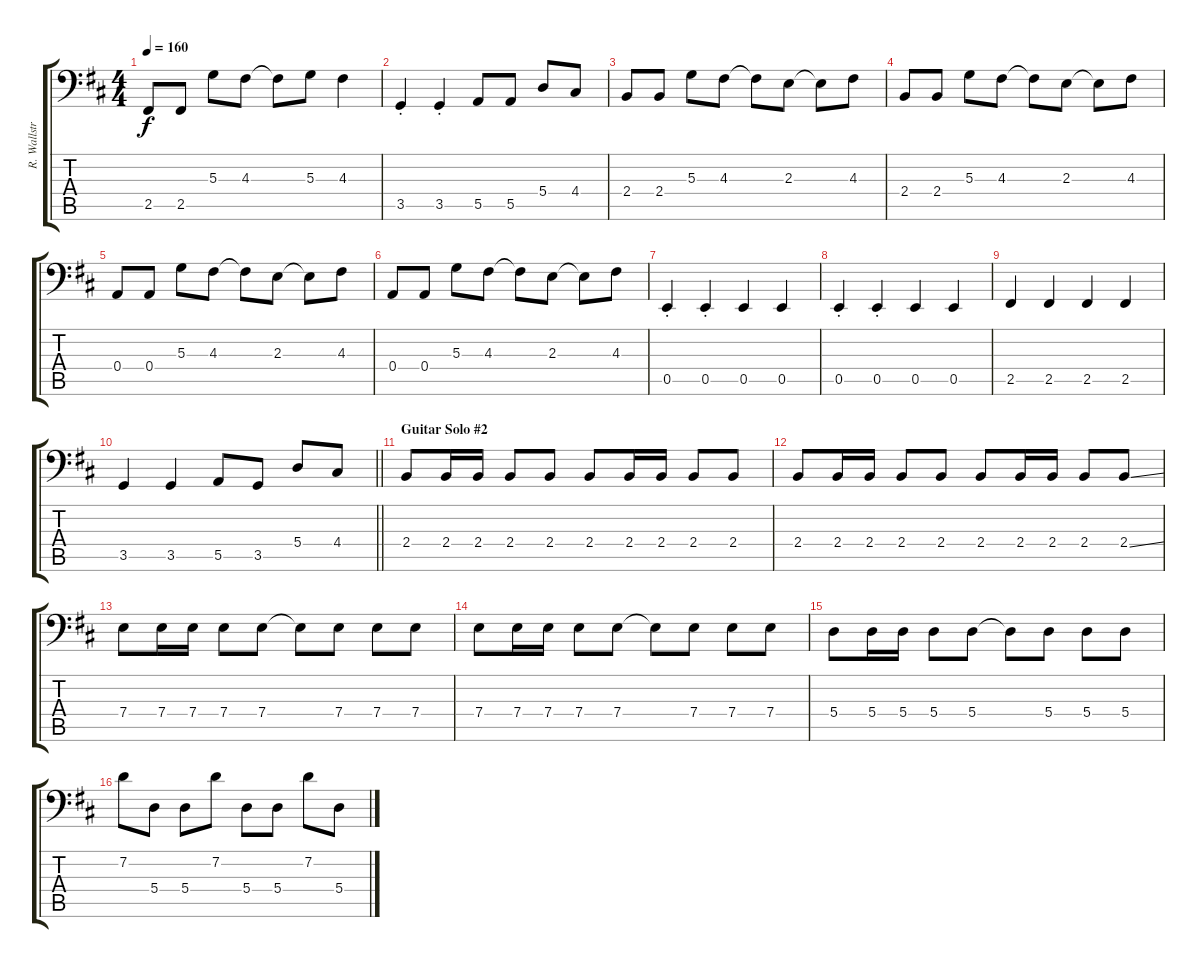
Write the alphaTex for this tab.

\track ("R. Wallström (Bass)" "R. Wallstr") {instrument electricbassfinger}
\staff {score tabs}
\tuning (C3 G2 D2 A1 E1 B0) {hide}
\ts (4 4)
\tempo 160
\clef f4
\ks bminor
2.5.8{dy f} 2.5.8 5.3.8 4.3.8 4.3{t}.8 5.3.8 4.3.4 |
3.5{st}.4 3.5{st}.4 5.5.8 5.5.8 5.4.8 4.4.8 |
2.4.8 2.4.8 5.3.8 4.3.8 4.3{t}.8 2.3.8 2.3{t}.8 4.3.8 |
2.4.8 2.4.8 5.3.8 4.3.8 4.3{t}.8 2.3.8 2.3{t}.8 4.3.8 |
0.4.8 0.4.8 5.3.8 4.3.8 4.3{t}.8 2.3.8 2.3{t}.8 4.3.8 |
0.4.8 0.4.8 5.3.8 4.3.8 4.3{t}.8 2.3.8 2.3{t}.8 4.3.8 |
0.5{st}.4 0.5{st}.4 0.5.4 0.5.4 |
0.5{st}.4 0.5{st}.4 0.5.4 0.5.4 |
2.5.4 2.5.4 2.5.4 2.5.4 |
\barLineRight lightlight
3.5.4 3.5.4 5.5.8 3.5.8 5.4.8 4.4.8 |
\section ("" "Guitar Solo #2")
2.4.8 2.4.16 2.4.16 2.4.8 2.4.8 2.4.8 2.4.16 2.4.16 2.4.8 2.4.8 |
2.4.8 2.4.16 2.4.16 2.4.8 2.4.8 2.4.8 2.4.16 2.4.16 2.4.8 2.4{ss}.8 |
7.4.8 7.4.16 7.4.16 7.4.8 7.4.8 7.4{t}.8 7.4.8 7.4.8 7.4.8 |
7.4.8 7.4.16 7.4.16 7.4.8 7.4.8 7.4{t}.8 7.4.8 7.4.8 7.4.8 |
5.4.8 5.4.16 5.4.16 5.4.8 5.4.8 5.4{t}.8 5.4.8 5.4.8 5.4.8 |
7.2.8 5.4.8 5.4.8 7.2.8 5.4.8 5.4.8 7.2.8 5.4.8
